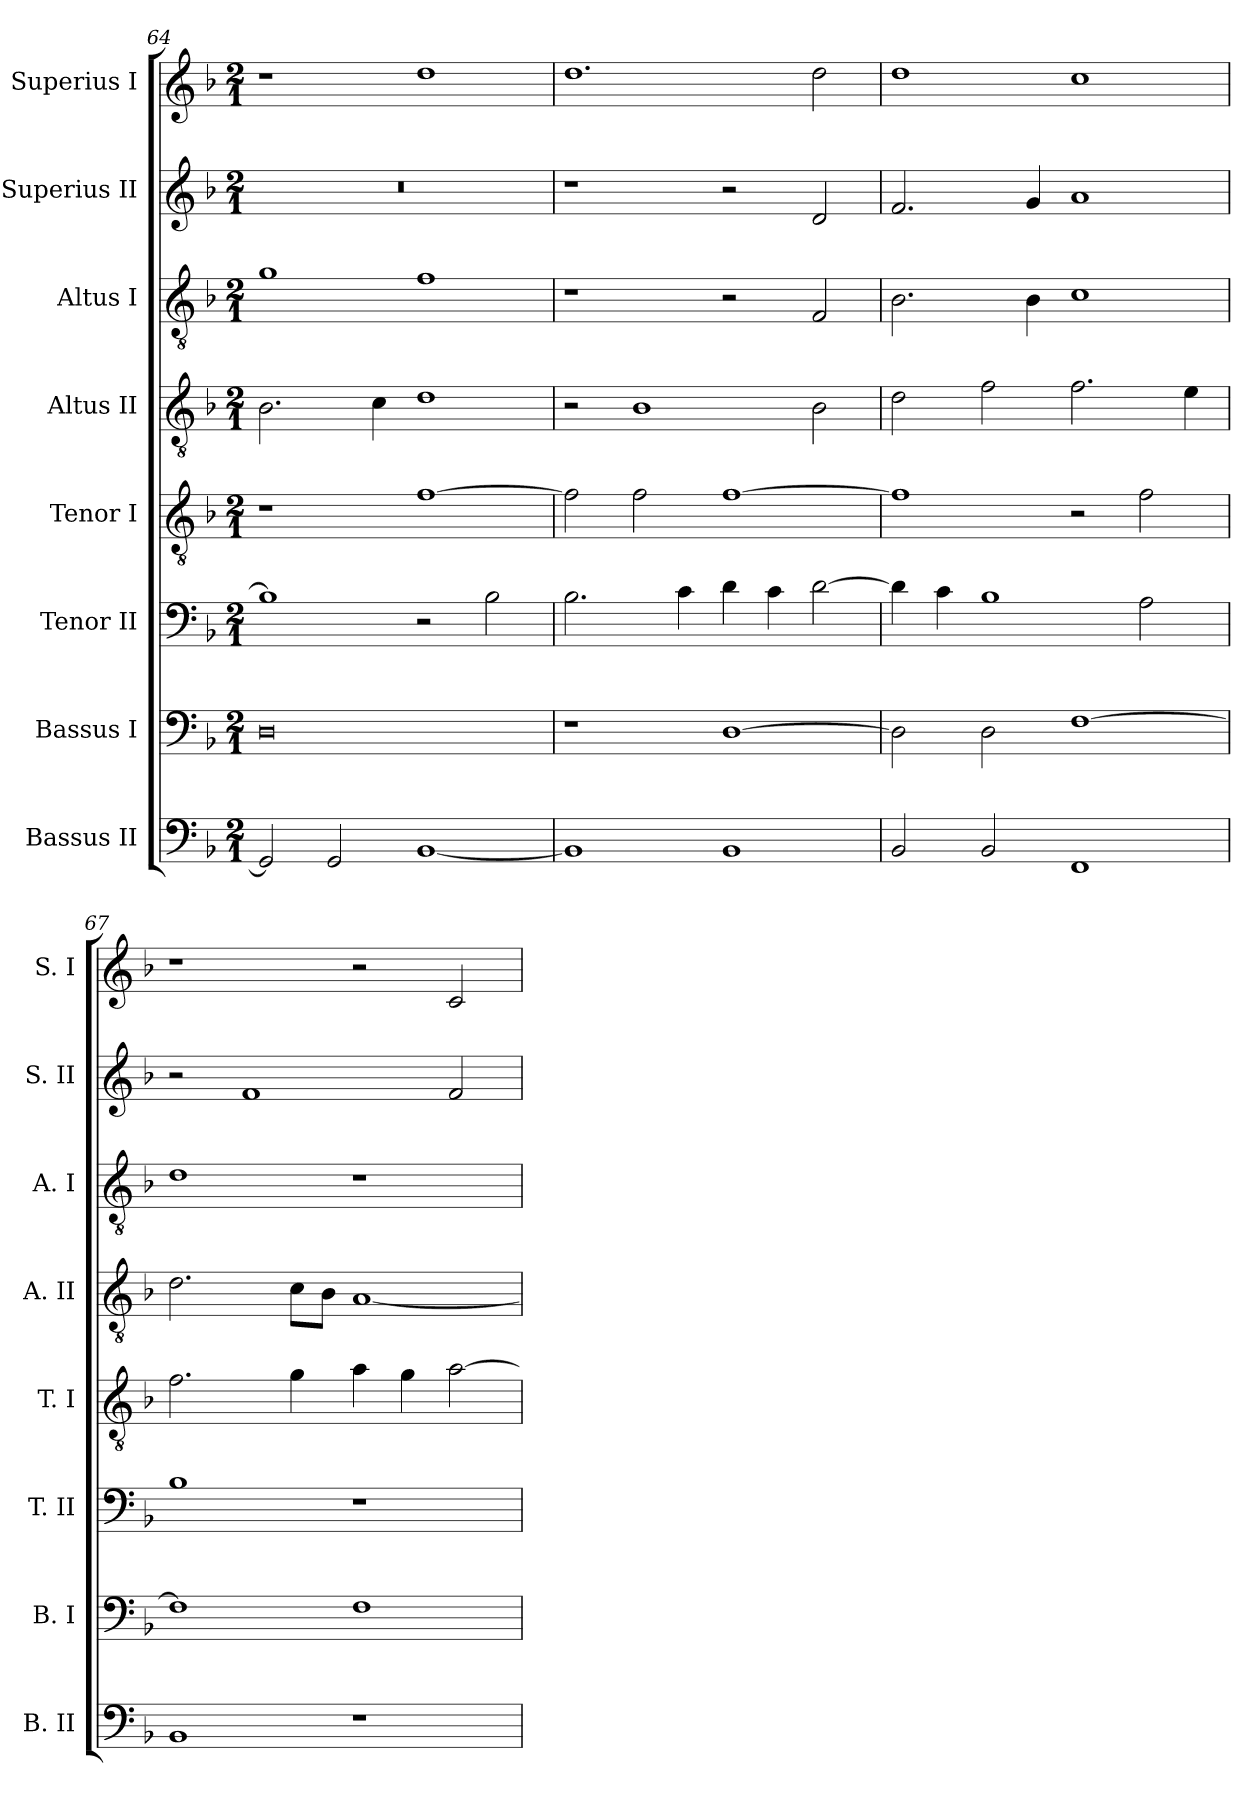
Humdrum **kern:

**kern	**kern	**kern	**kern	**kern	**kern	**kern	**kern
*part8	*part7	*part6	*part5	*part4	*part3	*part2	*part1
*staff8	*staff7	*staff6	*staff5	*staff4	*staff3	*staff2	*staff1
*I"Bassus II	*I"Bassus I	*I"Tenor II	*I"Tenor I	*I"Altus II	*I"Altus I	*I"Superius II	*I"Superius I
*I'B. II	*I'B. I	*I'T. II	*I'T. I	*I'A. II	*I'A. I	*I'S. II	*I'S. I
*clefF4	*clefF4	*clefF4	*clefGv2	*clefGv2	*clefGv2	*clefG2	*clefG2
*k[b-]	*k[b-]	*k[b-]	*k[b-]	*k[b-]	*k[b-]	*k[b-]	*k[b-]
*F:	*F:	*F:	*F:	*F:	*F:	*F:	*F:
*M2/1	*M2/1	*M2/1	*M2/1	*M2/1	*M2/1	*M2/1	*M2/1
=64	=64	=64	=64	=64	=64	=64	=64
2GG]	0D	1B-]	1r	2.B-	1g	0r	1r
2GG	.	.	.	.	.	.	.
.	.	.	.	4c	.	.	.
[1BB-	.	2r	[1f	1d	1f	.	1dd
.	.	2B-	.	.	.	.	.
=65	=65	=65	=65	=65	=65	=65	=65
1BB-]	1r	2.B-	2f]	2r	1r	1r	1.dd
.	.	.	2f	1B-	.	.	.
.	.	4c	.	.	.	.	.
1BB-	[1D	4d	[1f	.	2r	2r	.
.	.	4c	.	.	.	.	.
.	.	[2d	.	2B-	2F	2d	2dd
=66	=66	=66	=66	=66	=66	=66	=66
2BB-	2D]	4d]	1f]	2d	2.B-	2.f	1dd
.	.	4c	.	.	.	.	.
2BB-	2D	1B-	.	2f	.	.	.
.	.	.	.	.	4B-	4g	.
1FF	[1F	.	2r	2.f	1c	1a	1cc
.	.	2A	2f	.	.	.	.
.	.	.	.	4e	.	.	.
=67	=67	=67	=67	=67	=67	=67	=67
1BB-	1F]	1B-	2.f	2.d	1d	2r	1r
.	.	.	.	.	.	1f	.
.	.	.	4g	8cL	.	.	.
.	.	.	.	8B-J	.	.	.
1r	1F	1r	4a	[1A	1r	.	2r
.	.	.	4g	.	.	.	.
.	.	.	[2a	.	.	2f	2c
=	=	=	=	=	=	=	=
*-	*-	*-	*-	*-	*-	*-	*-
